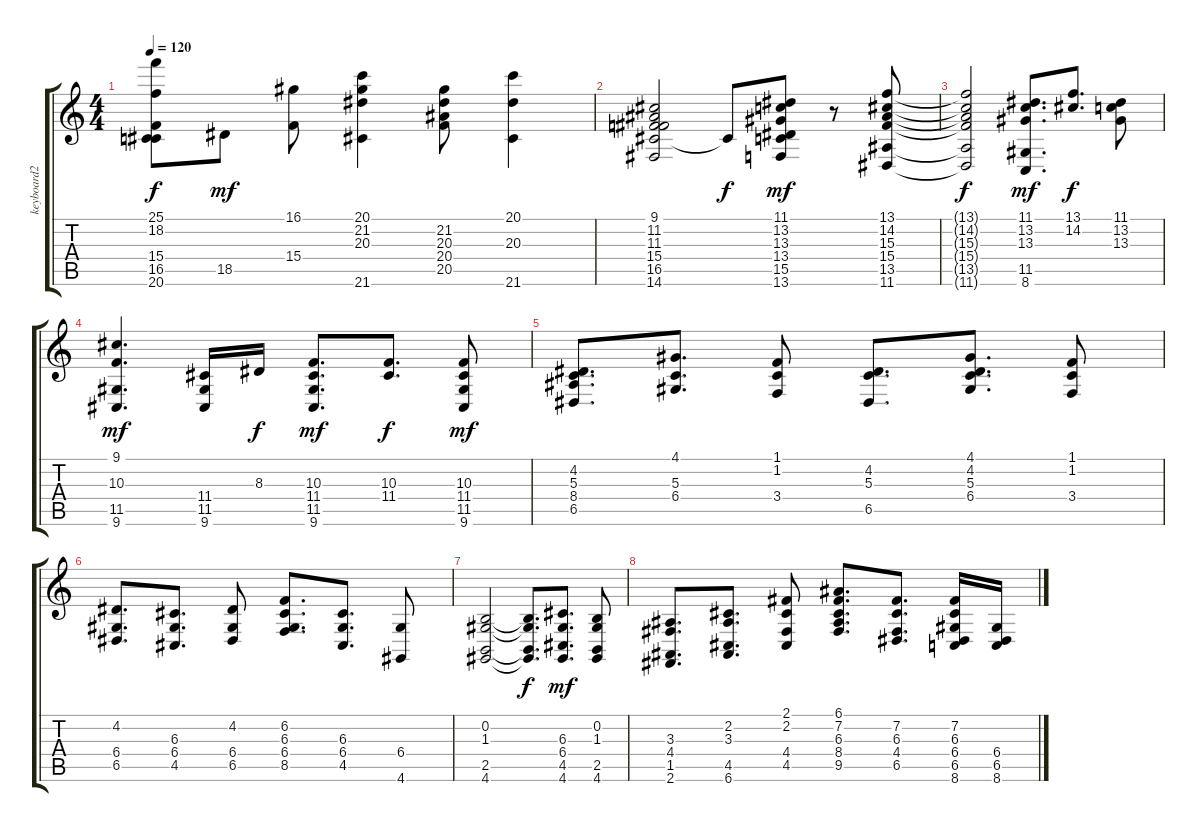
\track ("keyboard2" "keyboard2") {instrument acousticgrandpiano}
\staff {score tabs}
\tuning (E4 B3 G3 D3 A2 E2) {hide}
\ts (4 4)
\tempo 120
\clef g2
\ks c
(25.1{t} 18.2{t} 15.4{t} 16.5{t} 20.6{t}).8{dy f} 18.5.8{dy mf} (16.1 15.4).8 (20.1 21.2 20.3 21.6).4 (21.2 20.3 20.4 20.5).8 (20.1 20.3 21.6).4 |
(9.1 11.2 11.3 15.4 16.5 14.6).2 16.5{t}.8{dy f} (11.1 13.2 13.3 13.4 15.5 13.6).8{dy mf} r.8 (13.1 14.2 15.3 15.4 13.5 11.6).8 |
(13.1{t} 14.2{t} 15.3{t} 15.4{t} 13.5{t} 11.6{t}).2{dy f} (11.1 13.2 13.3 11.5 8.6).8{d dy mf} (13.1 14.2).8{d dy f} (11.1 13.2 13.3).8 |
(9.1 10.3 11.5 9.6).4{d dy mf} (11.4 11.5 9.6).16 8.3.16{dy f} (10.3 11.4 11.5 9.6).8{d dy mf} (10.3 11.4).8{d dy f} (10.3 11.4 11.5 9.6).8{dy mf} |
(4.2 5.3 8.4 6.5).8{d} (4.1 5.3 6.4).8{d} (1.1 1.2 3.4).8 (4.2 5.3 6.5).8{d} (4.1 4.2 5.3 6.4).8{d} (1.1 1.2 3.4).8 |
(4.2 6.4 6.5).8{d} (6.3 6.4 4.5).8{d} (4.2 6.4 6.5).8 (6.2 6.3 6.4 8.5).8{d} (6.3 6.4 4.5).8{d} (6.4 4.6).8 |
(0.2 1.3 2.5 4.6).2 (0.2{t} 1.3{t} 2.5{t} 4.6{t}).8{d dy f} (6.3 6.4 4.5 4.6).8{d dy mf} (0.2 1.3 2.5 4.6).8 |
(3.3 4.4 1.5 2.6).8{d} (2.2 3.3 4.5 6.6).8{d} (2.1 2.2 4.4 4.5).8 (6.1 7.2 6.3 8.4 9.5).8{d} (7.2 6.3 4.4 6.5).8{d} (7.2 6.3 6.4 6.5 8.6).16 (6.4 6.5 8.6).16
